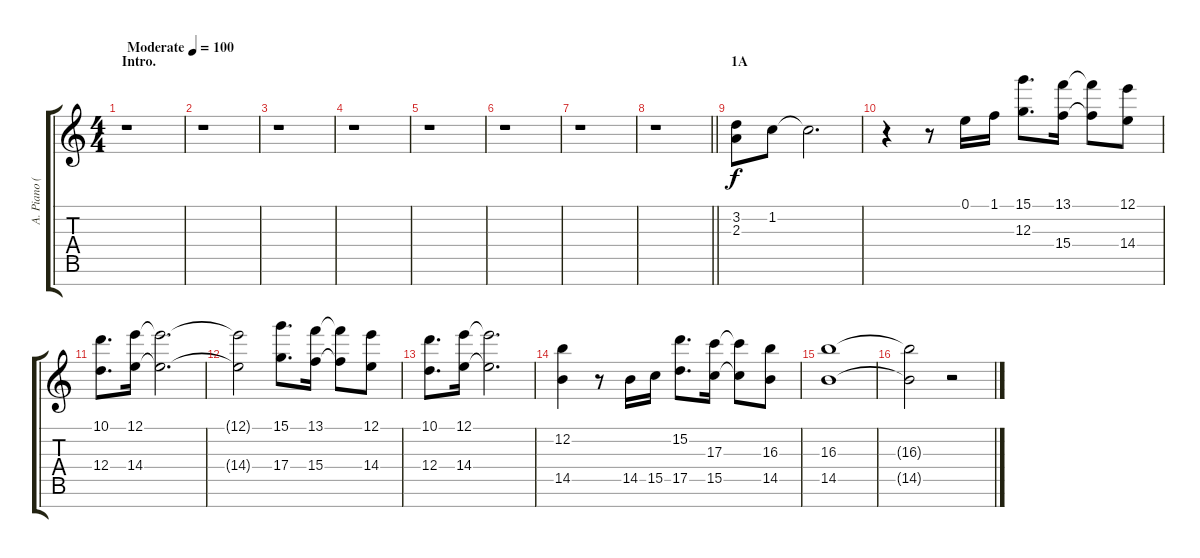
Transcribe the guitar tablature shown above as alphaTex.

\track ("A. Piano (Right Hand)" "A. Piano (") {instrument acousticgrandpiano}
\staff {score tabs}
\tuning (E5 B4 G4 D4 A3 E3 B2) {hide}
\ts (4 4)
\section ("" "Intro.")
\tempo (100 "Moderate")
\clef g2
\ks c
r.1{dy f instrument acousticgrandpiano} |
r.1 |
r.1 |
r.1 |
r.1 |
r.1 |
r.1 |
\barLineRight lightlight
r.1 |
\section ("" "1A")
(3.2 2.3).8 1.2.8 1.2{t}.2{d} |
r.4 r.8 0.1.16 1.1.16 (15.1 12.3).8{d} (13.1 15.4).16 (13.1{t} 15.4{t}).8 (12.1 14.4).8 |
(10.1 12.4).8{d} (12.1 14.4).16 (12.1{t} 14.4{t}).2{d} |
(12.1{t} 14.4{t}).2 (15.1 17.4).8{d} (13.1 15.4).16 (13.1{t} 15.4{t}).8 (12.1 14.4).8 |
(10.1 12.4).8{d} (12.1 14.4).16 (12.1{t} 14.4{t}).2{d} |
(12.2 14.5).4 r.8 14.5.16 15.5.16 (15.2 17.5).8{d} (17.3 15.5).16 (17.3{t} 15.5{t}).8 (16.3 14.5).8 |
(16.3 14.5).1 |
(16.3{t} 14.5{t}).2 r.2
